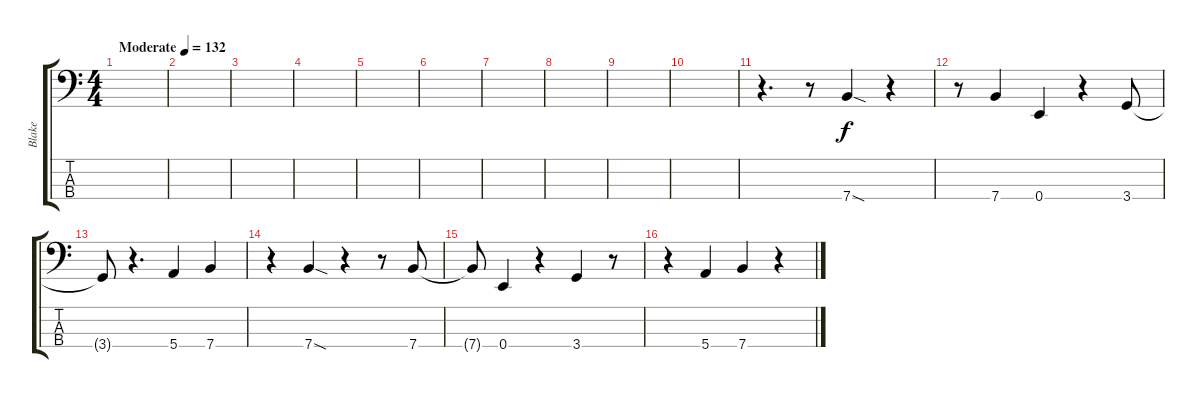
\track ("Blake" "Blake") {instrument synthbass2}
\staff {score tabs}
\tuning (G2 D2 A1 E1) {hide}
\ts (4 4)
\tempo (132 "Moderate")
\clef f4
\ks c
|
|
|
|
|
|
|
|
|
|
r.4{d} r.8 7.4{sod}.4 r.4 |
r.8 7.4.4 0.4.4 r.4 3.4.8 |
3.4{t}.8 r.4{d} 5.4.4 7.4.4 |
r.4 7.4{sod}.4 r.4 r.8 7.4.8 |
7.4{t}.8 0.4.4 r.4 3.4.4 r.8 |
r.4 5.4.4 7.4.4 r.4
